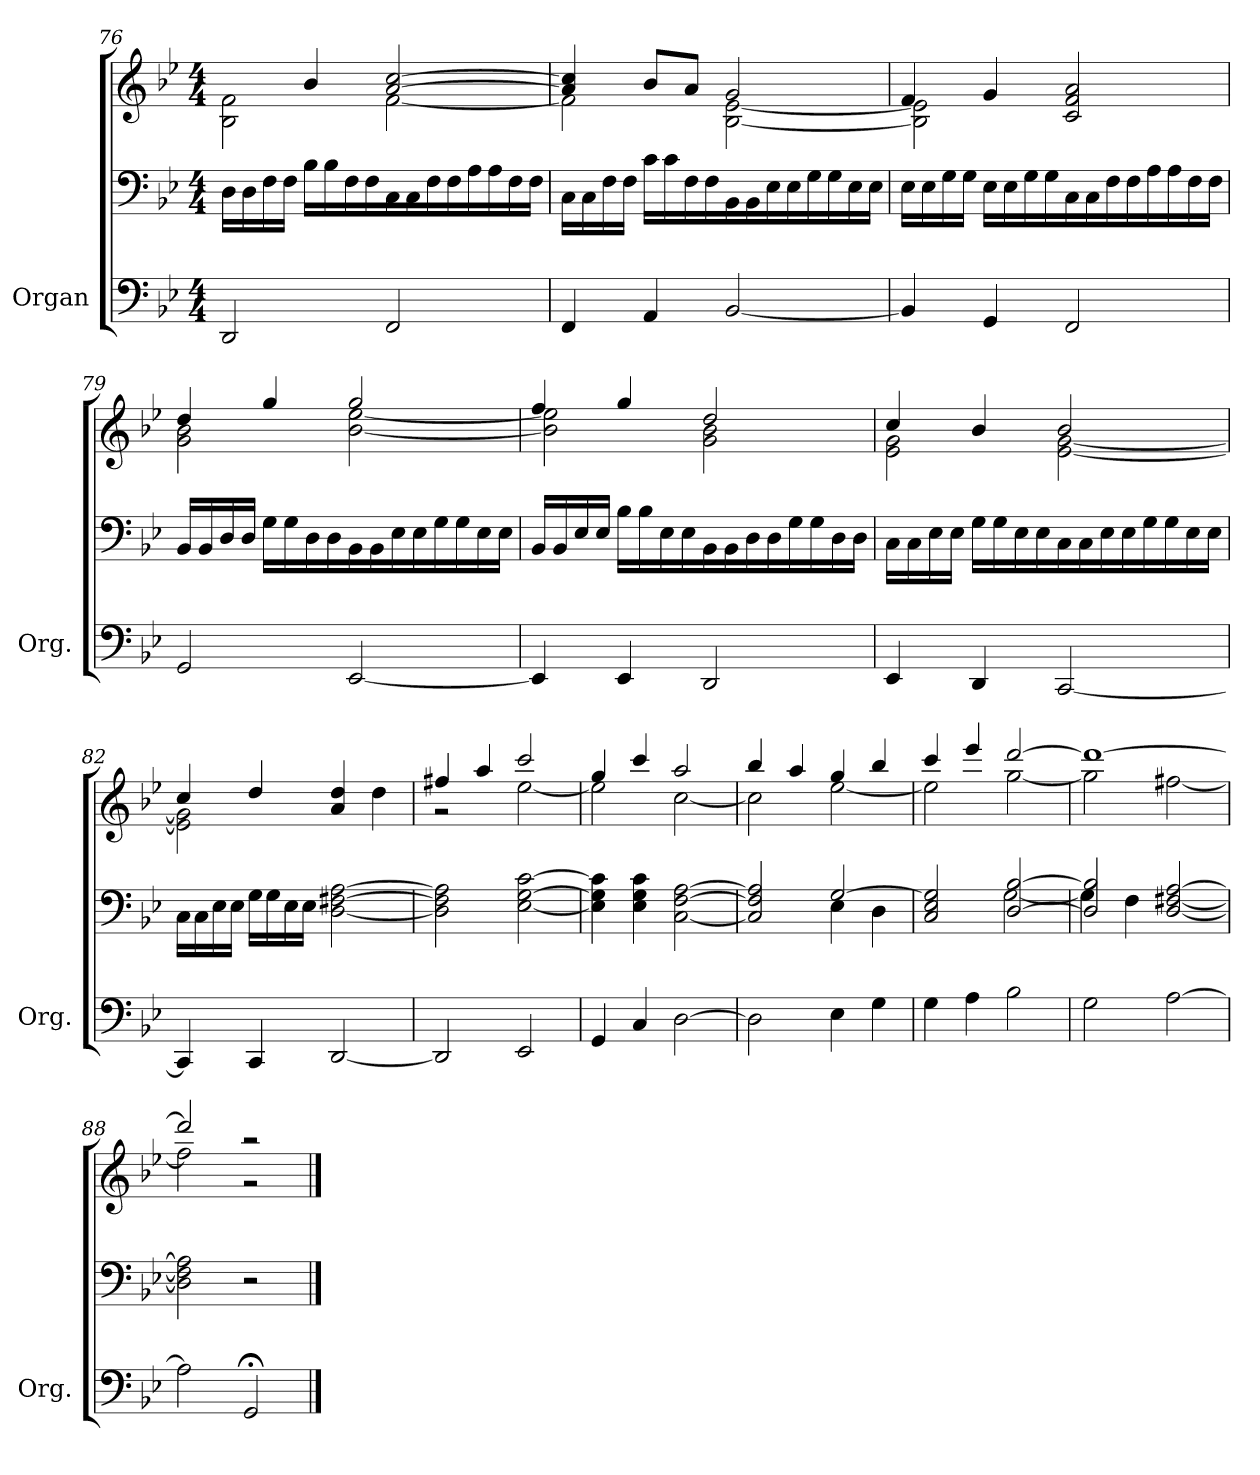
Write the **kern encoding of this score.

**kern	**kern	**kern
*part1	*part1	*part1
*staff3	*staff2	*staff1
*I"Organ	*	*
*I'Org.	*	*
!!LO:LB:g=z
*clefF4	*clefF4	*clefG2
*k[b-e-]	*k[b-e-]	*k[b-e-]
*M4/4	*M4/4	*M4/4
=76	=76	=76
*	*	*^
2DD/	16D\LL	4ryy	2B-\ 2f\
.	16D\	.	.
.	16F\	.	.
.	16F\JJ	.	.
.	16B-\LL	4b-/	.
.	16B-\	.	.
.	16F\	.	.
.	16F\	.	.
2FF/	16C\	[2a/ [2cc/	[2f\
.	16C\	.	.
.	16F\	.	.
.	16F\	.	.
.	16A\	.	.
.	16A\	.	.
.	16F\	.	.
.	16F\JJ	.	.
=77	=77	=77	=77
4FF/	16C\LL	4a/] 4cc/]	2f\]
.	16C\	.	.
.	16F\	.	.
.	16F\JJ	.	.
4AA/	16c\LL	8b-/L	.
.	16c\	.	.
.	16F\	8a/J	.
.	16F\	.	.
[2BB-/	16BB-\	2g/	[2B-\ [2e-\
.	16BB-\	.	.
.	16E-\	.	.
.	16E-\	.	.
.	16G\	.	.
.	16G\	.	.
.	16E-\	.	.
.	16E-\JJ	.	.
!!LO:LB:g=z	!!
=78	=78	=78	=78
4BB-/]	16E-\LL	4f/	2B-\] 2e-\]
.	16E-\	.	.
.	16G\	.	.
.	16G\JJ	.	.
4GG/	16E-\LL	4g/	.
.	16E-\	.	.
.	16G\	.	.
.	16G\	.	.
2FF/	16C\	2c/ 2f/ 2a/	2ryy
.	16C\	.	.
.	16F\	.	.
.	16F\	.	.
.	16A\	.	.
.	16A\	.	.
.	16F\	.	.
.	16F\JJ	.	.
=79	=79	=79	=79
2GG/	16BB-/LL	4dd/	2g\ 2b-\
.	16BB-/	.	.
.	16D/	.	.
.	16D/JJ	.	.
.	16G\LL	4gg/	.
.	16G\	.	.
.	16D\	.	.
.	16D\	.	.
[2EE-/	16BB-\	2gg/	[2b-\ [2ee-\
.	16BB-\	.	.
.	16E-\	.	.
.	16E-\	.	.
.	16G\	.	.
.	16G\	.	.
.	16E-\	.	.
.	16E-\JJ	.	.
!!LO:PB:g=z	!!
=80	=80	=80	=80
4EE-/]	16BB-/LL	4ff/	2b-\] 2ee-\]
.	16BB-/	.	.
.	16E-/	.	.
.	16E-/JJ	.	.
4EE-/	16B-\LL	4gg/	.
.	16B-\	.	.
.	16E-\	.	.
.	16E-\	.	.
2DD/	16BB-\	2dd/	2g\ 2b-\
.	16BB-\	.	.
.	16D\	.	.
.	16D\	.	.
.	16G\	.	.
.	16G\	.	.
.	16D\	.	.
.	16D\JJ	.	.
=81	=81	=81	=81
4EE-/	16C\LL	4cc/	2e-\ 2g\
.	16C\	.	.
.	16E-\	.	.
.	16E-\JJ	.	.
4DD/	16G\LL	4b-/	.
.	16G\	.	.
.	16E-\	.	.
.	16E-\	.	.
[2CC/	16C\	2b-/	[2e-\ [2g\
.	16C\	.	.
.	16E-\	.	.
.	16E-\	.	.
.	16G\	.	.
.	16G\	.	.
.	16E-\	.	.
.	16E-\JJ	.	.
=82	=82	=82	=82
4CC/]	16C\LL	4cc/	2e-\] 2g\]
.	16C\	.	.
.	16E-\	.	.
.	16E-\JJ	.	.
4CC/	16G\LL	4dd/	.
.	16G\	.	.
.	16E-\	.	.
.	16E-\JJ	.	.
[2DD/	[2D\ [2F#X\ [2A\	4a/ 4dd/	4ryy
.	.	4ryy	4dd\
!!LO:LB:g=z	!!
=83	=83	=83	=83
2DD/]	2D\] 2F#\] 2A\]	4ff#X/	2r
.	.	4aa/	.
2EE-/	[2E-\ [2G\ [2c\	2ccc/	[2ee-\
=84	=84	=84	=84
4GG/	4E-\] 4G\] 4c\]	4gg/	2ee-\]
4C/	4E-\ 4G\ 4c\	4ccc/	.
[2D\	[2C\ [2F\ [2A\	2aa/	[2cc\
=85	=85	=85	=85
*	*^	*	*
2D\]	2C/] 2F/] 2A/]	2ryy	4bb-/	2cc\]
.	.	.	4aa/	.
4E-\	[2G/	4E-\	4gg/	[2ee-\
4G\	.	4D\	4bb-/	.
=86	=86	=86	=86	=86
4G\	2C/ 2E-/ 2G/]	2ryy	4ccc/	2ee-\]
4A\	.	.	4eee-/	.
2B-\	[2D/ [2B-/	[2G\	[2ddd/	[2gg\
=87	=87	=87	=87	=87
2G\	2D/] 2B-/]	4G\]	1ddd_	2gg\]
.	.	4F\	.	.
[2A\	[2D/ [2F#X/ [2A/	2ryy	.	[2ff#X\
*	*v	*v	*	*
=88	=88	=88	=88
2A\]	2D\] 2F#\] 2A\]	2ddd/]	2ff#\]
2GG;</	2r	2r	2r
*	*	*v	*v
==	==	==
*-	*-	*-
